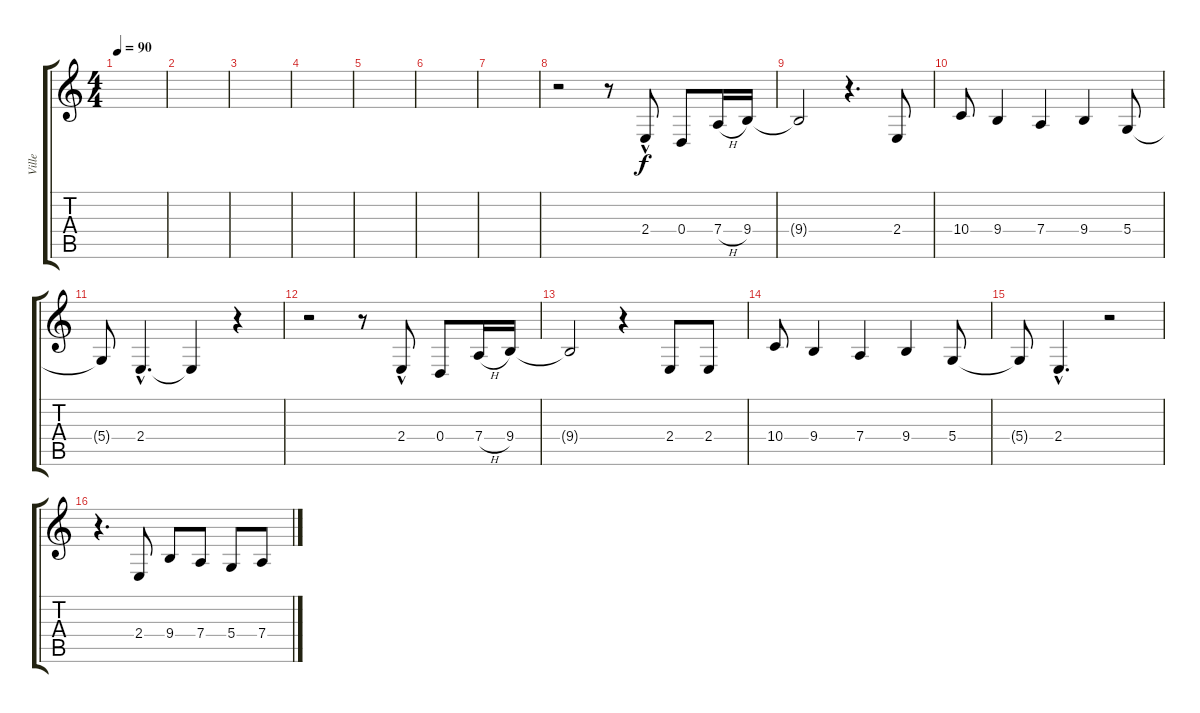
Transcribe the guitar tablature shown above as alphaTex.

\track ("Ville" "Ville") {instrument flute}
\staff {score tabs}
\tuning (E4 B3 G3 D3 A2 E2) {hide}
\ts (4 4)
\tempo 90
\clef g2
\ks c
|
|
|
|
|
|
|
r.2 r.8 2.4{hac}.8 0.4.8 7.4{h}.16 9.4.16 |
9.4{t}.2 r.4{d} 2.4.8 |
10.4.8 9.4.4 7.4.4 9.4.4 5.4.8 |
5.4{t}.8 2.4{hac}.4{d} 2.4{t}.4 r.4 |
r.2 r.8 2.4{hac}.8 0.4.8 7.4{h}.16 9.4.16 |
9.4{t}.2 r.4 2.4.8 2.4.8 |
10.4.8 9.4.4 7.4.4 9.4.4 5.4.8 |
5.4{t}.8 2.4{hac}.4{d} r.2 |
r.4{d} 2.4.8 9.4.8 7.4.8 5.4.8 7.4.8
